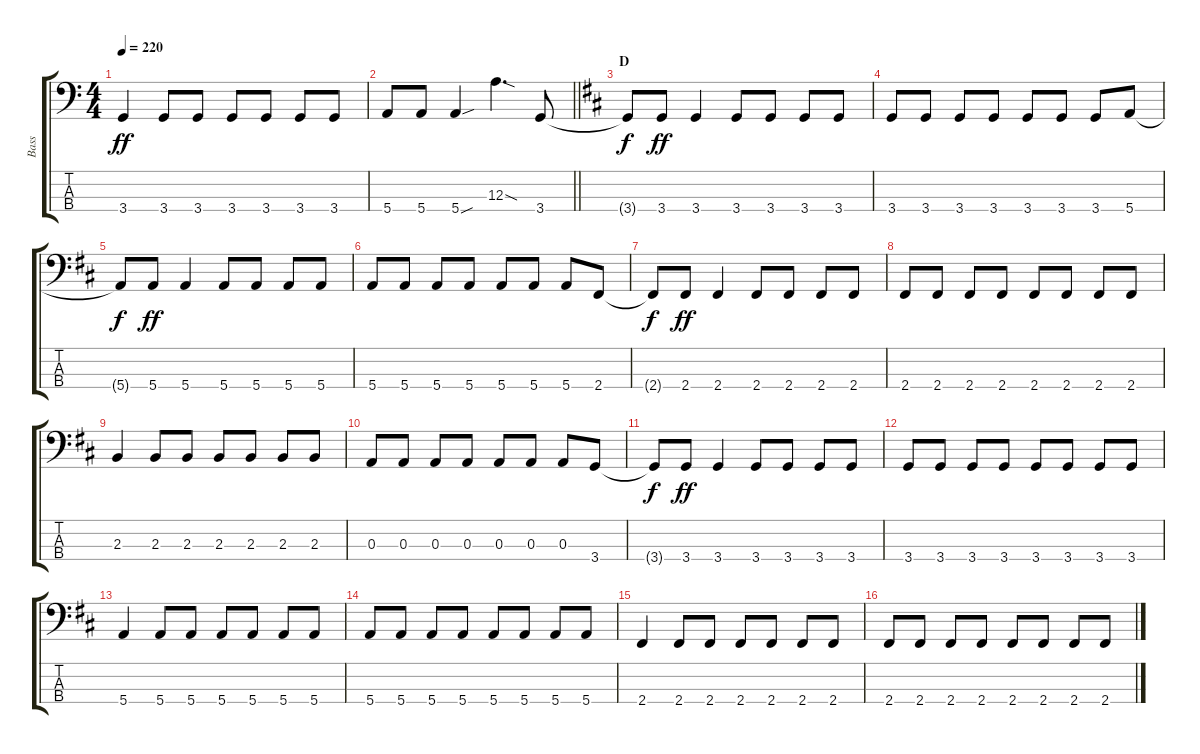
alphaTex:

\track ("Bass" "Bass") {instrument electricbasspick}
\staff {score tabs}
\tuning (G2 D2 A1 E1) {hide}
\ts (4 4)
\tempo 220
\clef f4
\ks c
3.4.4{dy ff} 3.4.8 3.4.8 3.4.8 3.4.8 3.4.8 3.4.8 |
\barLineRight lightlight
5.4.8 5.4.8 5.4{sou}.4 12.3{sod}.4{d} 3.4.8 |
\section ("" "D")
\ks d
3.4{t}.8{dy f} 3.4.8{dy ff} 3.4.4 3.4.8 3.4.8 3.4.8 3.4.8 |
3.4.8 3.4.8 3.4.8 3.4.8 3.4.8 3.4.8 3.4.8 5.4.8 |
5.4{t}.8{dy f} 5.4.8{dy ff} 5.4.4 5.4.8 5.4.8 5.4.8 5.4.8 |
5.4.8 5.4.8 5.4.8 5.4.8 5.4.8 5.4.8 5.4.8 2.4.8 |
2.4{t}.8{dy f} 2.4.8{dy ff} 2.4.4 2.4.8 2.4.8 2.4.8 2.4.8 |
2.4.8 2.4.8 2.4.8 2.4.8 2.4.8 2.4.8 2.4.8 2.4.8 |
2.3.4 2.3.8 2.3.8 2.3.8 2.3.8 2.3.8 2.3.8 |
0.3.8 0.3.8 0.3.8 0.3.8 0.3.8 0.3.8 0.3.8 3.4.8 |
3.4{t}.8{dy f} 3.4.8{dy ff} 3.4.4 3.4.8 3.4.8 3.4.8 3.4.8 |
3.4.8 3.4.8 3.4.8 3.4.8 3.4.8 3.4.8 3.4.8 3.4.8 |
5.4.4 5.4.8 5.4.8 5.4.8 5.4.8 5.4.8 5.4.8 |
5.4.8 5.4.8 5.4.8 5.4.8 5.4.8 5.4.8 5.4.8 5.4.8 |
2.4.4 2.4.8 2.4.8 2.4.8 2.4.8 2.4.8 2.4.8 |
2.4.8 2.4.8 2.4.8 2.4.8 2.4.8 2.4.8 2.4.8 2.4.8
